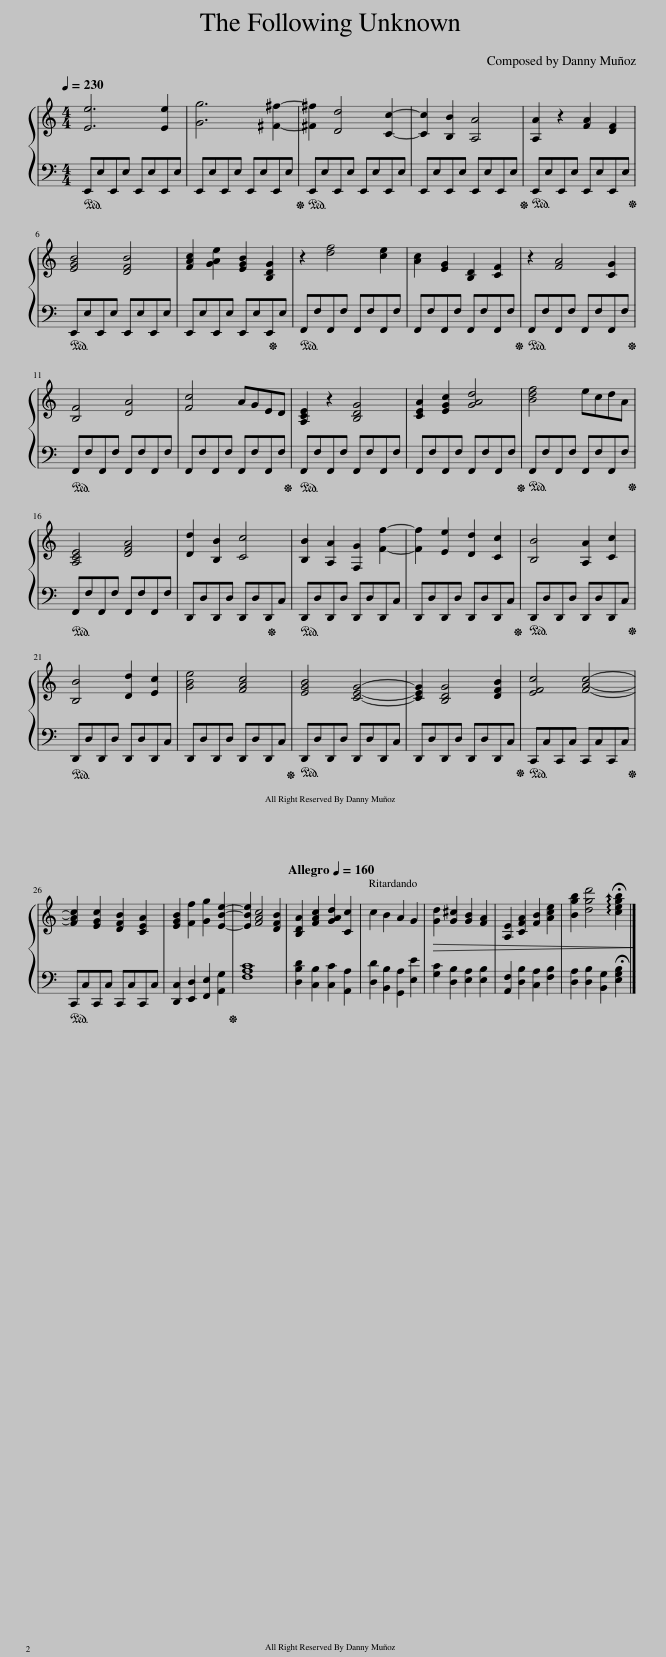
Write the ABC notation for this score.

X:1
%%score { 1 | 2 }
L:1/8
Q:1/4=230
M:4/4
I:linebreak $
K:C
V:1 treble
V:2 bass
V:1
 [Ee]6 [Ee]2 | [Gg]6 [^F^f]2- | [^F^f]2 [Dd]4 [Cc]2- | [Cc]2 [B,B]2 [A,A]4 | [A,A]2 z2 [FA]2 [DF]2 |$ %5
 [EGB]4 [DFB]4 | [FAc]2 [GAe]2 [EGB]2 [B,DG]2 | z2 [df]4 [ce]2 | [Ac]2 [EG]2 [B,D]2 [CF]2 | z2 [FA]4 [CG]2 |$ %10
 [B,F]4 [DA]4 | [Fc]4 AGED | [A,CE]2 z2 [B,DG]4 | [CEA]2 [EGc]2 [GAd]4 | [Bdf]4 ecdA |$ %15
 [A,CE]4 [DFA]4 | [Dd]2 [B,B]2 [Cc]4 | [B,B]2 [A,A]2 [F,G]2 [Ff]2- | [Ff]2 [Ee]2 [Dd]2 [Cc]2 | [B,B]4 [A,A]2 [Cc]2 |$ %20
 [B,B]4 [Dd]2 [Ec]2 | [GBe]4 [FAc]4 | [EGB]4 [CEG]4- | [CEG]2 [B,DG]4 [DFB]2 | [EFc]4 [FAc]4- |$ %25
 [FAc]2 [EGc]2 [DFB]2 [CEA]2 | [EGB]2 [Ff]2 [Gg]2 [EBe]2- | [EBe]2 [FAc]4 [DFB]2 |[Q:1/4=160] [B,DA]2 [FAc]2 [GAd]2 [Cc]2 | c2 B2 A2 G2 | %30
!>(! [Gd]2!>)! [G^c]2 [GB]2 [FA]2 | [A,E]2 [CFA]2 [FB]2 [Ace]2 | [Bgb]2 [dgd']4 !arpeggio!!fermata![cegb]2 |] %33
V:2
!ped! E,,E,E,,E, E,,E,E,,E,!ped-up! | E,,E,E,,E, E,,E,E,,E, |!ped! E,,E,E,,E, E,,E,E,,E,!ped-up! | E,,E,E,,E, E,,E,E,,E, |!ped! E,,E,E,,E, E,,E,E,,E,!ped-up! |$ %5
!ped! E,,E,E,,E, E,,E,E,,E,!ped-up! | E,,E,E,,E, E,,E,E,,E, |!ped! F,,F,F,,F, F,,F,F,,F,!ped-up! | F,,F,F,,F, F,,F,F,,F, |!ped! F,,F,F,,F, F,,F,F,,F,!ped-up! |$ %10
!ped! F,,F,F,,F, F,,F,F,,F,!ped-up! | F,,F,F,,F, F,,F,F,,F, |!ped! F,,F,F,,F, F,,F,F,,F,!ped-up! | F,,F,F,,F, F,,F,F,,F, |!ped! F,,F,F,,F, F,,F,F,,F,!ped-up! |$ %15
!ped! F,,F,F,,F, F,,F,F,,F,!ped-up! | D,,D,D,,D, D,,D,D,,C, |!ped! D,,D,D,,D, D,,D,D,,C,!ped-up! | D,,D,D,,D, D,,D,D,,C, |!ped! D,,D,D,,D, D,,D,D,,C,!ped-up! |$ %20
!ped! D,,D,D,,D, D,,D,D,,C,!ped-up! | D,,D,D,,D, D,,D,D,,C, |!ped! D,,D,D,,D, D,,D,D,,C,!ped-up! | D,,D,D,,D, D,,D,D,,C, |!ped! C,,C,C,,C, C,,C,C,,C,!ped-up! |$ %25
!ped! C,,C,C,,C, C,,C,C,,C,!ped-up! | [D,,C,]2 [E,,D,]2 [F,,E,]2 [A,,G,]2 | [F,A,C]8 | [D,B,D]2 [C,B,]2 [C,C]2 [A,,A,]2 | [D,D]2 [B,,B,]2 [G,,A,]2 [E,E]2 | %30
 [G,C]2 [D,B,]2 [E,A,]2 [E,B,]2 | [A,,F,]2 [D,B,]2 [C,A,]2 [F,B,]2 | [D,A,]2 [D,B,]2 [B,,G,]2 !fermata![E,G,B,]2 |] %33
